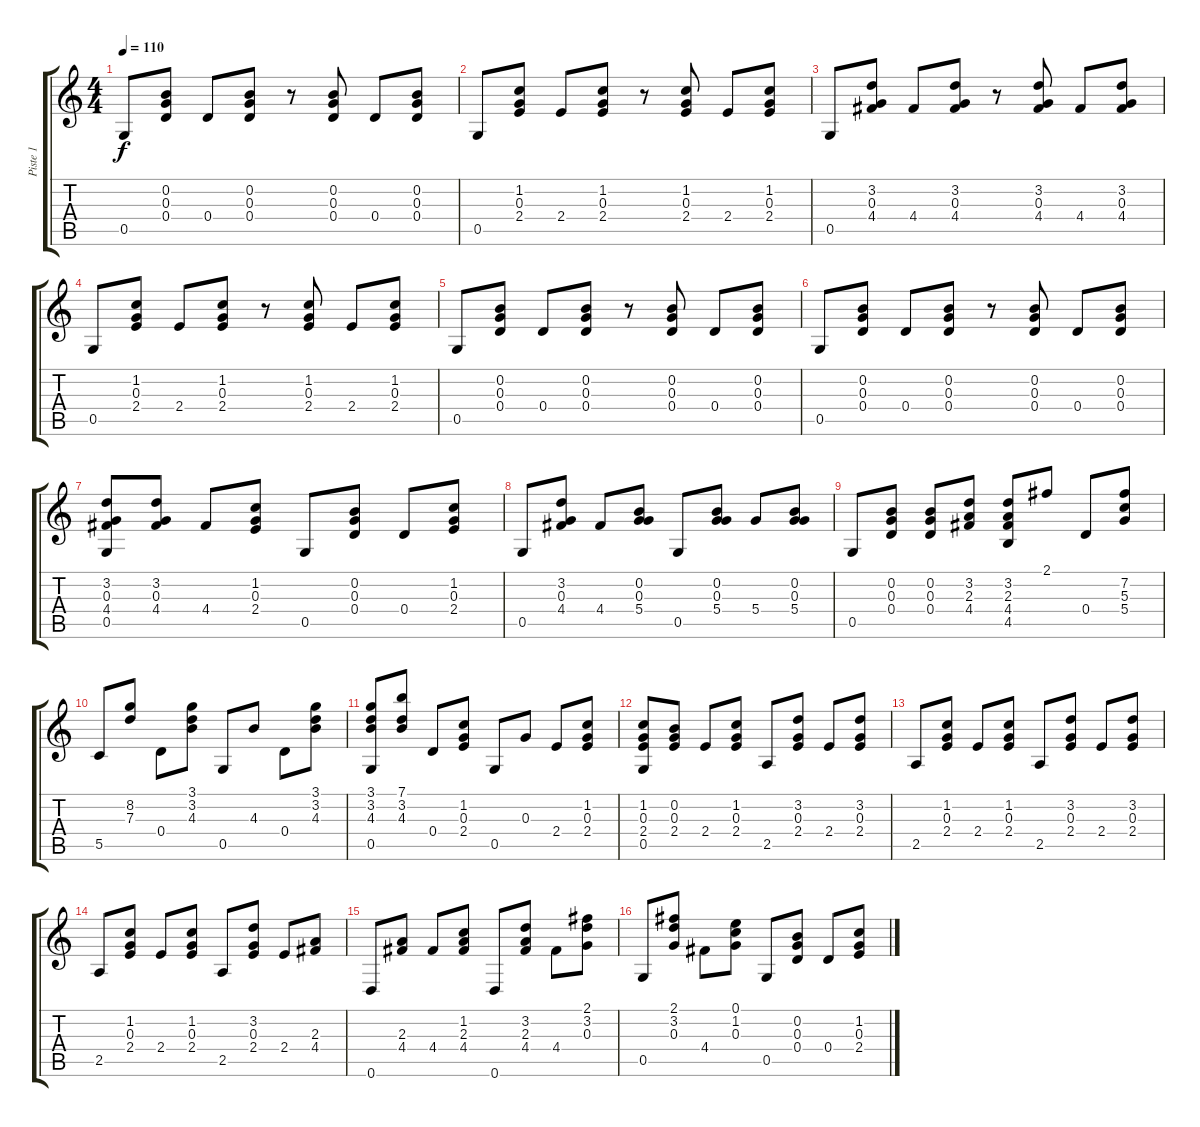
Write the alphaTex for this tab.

\track ("Piste 1" "Piste 1") {instrument electricguitarmuted}
\staff {score tabs}
\tuning (E4 B3 G3 D3 G2 D2) {hide}
\ts (4 4)
\tempo 110
\clef g2
\ks c
0.5.8{dy f instrument electricguitarmuted} (0.2 0.3 0.4).8 0.4.8 (0.2 0.3 0.4).8 r.8 (0.2 0.3 0.4).8 0.4.8 (0.2 0.3 0.4).8 |
0.5.8 (1.2 0.3 2.4).8 2.4.8 (1.2 0.3 2.4).8 r.8 (1.2 0.3 2.4).8 2.4.8 (1.2 0.3 2.4).8 |
0.5.8 (3.2 0.3 4.4).8 4.4.8 (3.2 0.3 4.4).8 r.8 (3.2 0.3 4.4).8 4.4.8 (3.2 0.3 4.4).8 |
0.5.8 (1.2 0.3 2.4).8 2.4.8 (1.2 0.3 2.4).8 r.8 (1.2 0.3 2.4).8 2.4.8 (1.2 0.3 2.4).8 |
0.5.8 (0.2 0.3 0.4).8 0.4.8 (0.2 0.3 0.4).8 r.8 (0.2 0.3 0.4).8 0.4.8 (0.2 0.3 0.4).8 |
0.5.8 (0.2 0.3 0.4).8 0.4.8 (0.2 0.3 0.4).8 r.8 (0.2 0.3 0.4).8 0.4.8 (0.2 0.3 0.4).8 |
(3.2 0.3 4.4 0.5).8 (3.2 0.3 4.4).8 4.4.8 (1.2 0.3 2.4).8 0.5.8 (0.2 0.3 0.4).8 0.4.8 (1.2 0.3 2.4).8 |
0.5.8 (3.2 0.3 4.4).8 4.4.8 (0.2 0.3 5.4).8 0.5.8 (0.2 0.3 5.4).8 5.4.8 (0.2 0.3 5.4).8 |
0.5.8 (0.2 0.3 0.4).8 (0.2 0.3 0.4).8 (3.2 2.3 4.4).8 (3.2 2.3 4.4 4.5).8 2.1.8 0.4.8 (7.2 5.3 5.4).8 |
5.5.8 (8.2 7.3).8 0.4.8 (3.1 3.2 4.3).8 0.5.8 4.3.8 0.4.8 (3.1 3.2 4.3).8 |
(3.1 3.2 4.3 0.5).8 (7.1 3.2 4.3).8 0.4.8 (1.2 0.3 2.4).8 0.5.8 0.3.8 2.4.8 (1.2 0.3 2.4).8 |
(1.2 0.3 2.4 0.5).8 (0.2 0.3 2.4).8 2.4.8 (1.2 0.3 2.4).8 2.5.8 (3.2 0.3 2.4).8 2.4.8 (3.2 0.3 2.4).8 |
2.5.8 (1.2 0.3 2.4).8 2.4.8 (1.2 0.3 2.4).8 2.5.8 (3.2 0.3 2.4).8 2.4.8 (3.2 0.3 2.4).8 |
2.5.8 (1.2 0.3 2.4).8 2.4.8 (1.2 0.3 2.4).8 2.5.8 (3.2 0.3 2.4).8 2.4.8 (2.3 4.4).8 |
0.6.8 (2.3 4.4).8 4.4.8 (1.2 2.3 4.4).8 0.6.8 (3.2 2.3 4.4).8 4.4.8 (2.1 3.2 0.3).8 |
0.5.8 (2.1 3.2 0.3).8 4.4.8 (0.1 1.2 0.3).8 0.5.8 (0.2 0.3 0.4).8 0.4.8 (1.2 0.3 2.4).8
